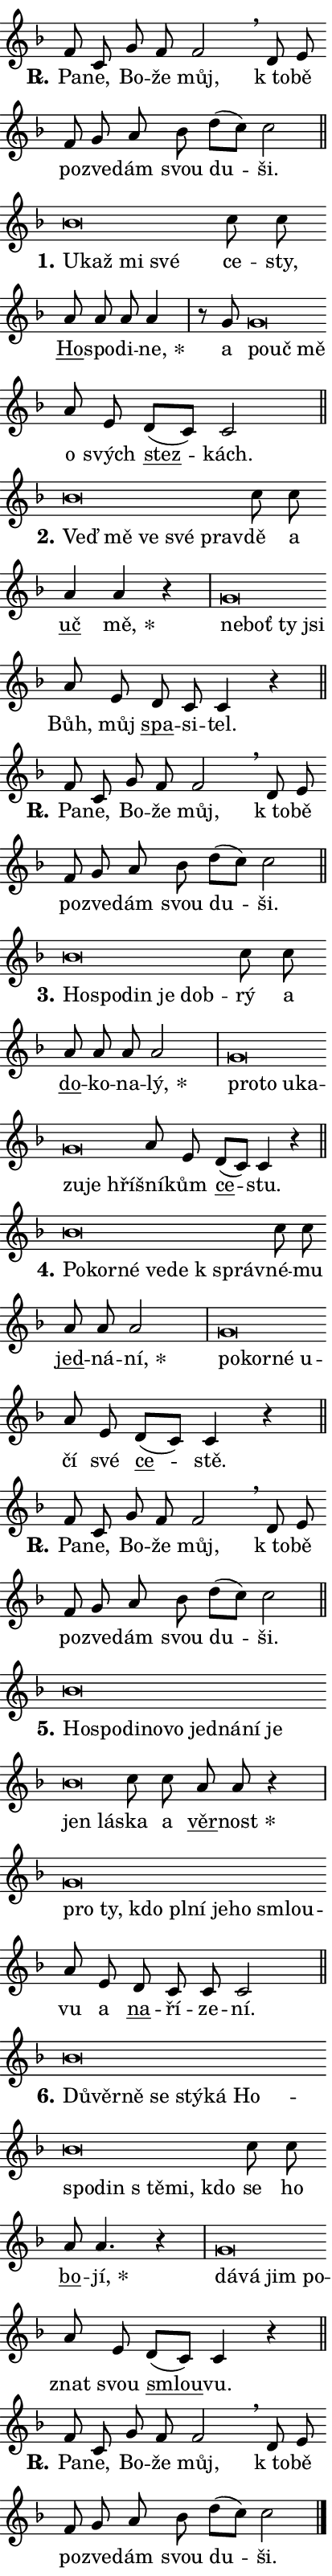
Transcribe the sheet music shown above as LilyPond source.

\version "2.24.0"
\header { tagline = "" }
\paper {
  indent = 0\cm
  top-margin = 0\cm
  right-margin = 0.13\cm % to fit lyric hyphens
  bottom-margin = 0\cm
  left-margin = 0\cm
  paper-width = 7\cm
  page-breaking = #ly:one-page-breaking
  system-system-spacing.basic-distance = #11
  score-system-spacing.basic-distance = #11
  ragged-last = ##f
}


%% Author: Thomas Morley
%% https://lists.gnu.org/archive/html/lilypond-user/2020-05/msg00002.html
#(define (line-position grob)
"Returns position of @var[grob} in current system:
   @code{'start}, if at first time-step
   @code{'end}, if at last time-step
   @code{'middle} otherwise
"
  (let* ((col (ly:item-get-column grob))
         (ln (ly:grob-object col 'left-neighbor))
         (rn (ly:grob-object col 'right-neighbor))
         (col-to-check-left (if (ly:grob? ln) ln col))
         (col-to-check-right (if (ly:grob? rn) rn col))
         (break-dir-left
           (and
             (ly:grob-property col-to-check-left 'non-musical #f)
             (ly:item-break-dir col-to-check-left)))
         (break-dir-right
           (and
             (ly:grob-property col-to-check-right 'non-musical #f)
             (ly:item-break-dir col-to-check-right))))
        (cond ((eqv? 1 break-dir-left) 'start)
              ((eqv? -1 break-dir-right) 'end)
              (else 'middle))))

#(define (tranparent-at-line-position vctor)
  (lambda (grob)
  "Relying on @code{line-position} select the relevant enry from @var{vctor}.
Used to determine transparency,"
    (case (line-position grob)
      ((end) (not (vector-ref vctor 0)))
      ((middle) (not (vector-ref vctor 1)))
      ((start) (not (vector-ref vctor 2))))))

noteHeadBreakVisibility =
#(define-music-function (break-visibility)(vector?)
"Makes @code{NoteHead}s transparent relying on @var{break-visibility}"
#{
  \override NoteHead.transparent =
    #(tranparent-at-line-position break-visibility)
#})

#(define delete-ledgers-for-transparent-note-heads
  (lambda (grob)
    "Reads whether a @code{NoteHead} is transparent.
If so this @code{NoteHead} is removed from @code{'note-heads} from
@var{grob}, which is supposed to be @code{LedgerLineSpanner}.
As a result ledgers are not printed for this @code{NoteHead}"
    (let* ((nhds-array (ly:grob-object grob 'note-heads))
           (nhds-list
             (if (ly:grob-array? nhds-array)
                 (ly:grob-array->list nhds-array)
                 '()))
           ;; Relies on the transparent-property being done before
           ;; Staff.LedgerLineSpanner.after-line-breaking is executed.
           ;; This is fragile ...
           (to-keep
             (remove
               (lambda (nhd)
                 (ly:grob-property nhd 'transparent #f))
               nhds-list)))
      ;; TODO find a better method to iterate over grob-arrays, similiar
      ;; to filter/remove etc for lists
      ;; For now rebuilt from scratch
      (set! (ly:grob-object grob 'note-heads)  '())
      (for-each
        (lambda (nhd)
          (ly:pointer-group-interface::add-grob grob 'note-heads nhd))
        to-keep))))

squashNotes = {
  \override NoteHead.X-extent = #'(-0.2 . 0.2)
  \override NoteHead.Y-extent = #'(-0.75 . 0)
  \override NoteHead.stencil =
    #(lambda (grob)
       (let ((pos (ly:grob-property grob 'staff-position)))
         (begin
           (if (< pos -7) (display "ERROR: Lower brevis then expected\n") (display ""))
           (if (<= pos -6) ly:text-interface::print ly:note-head::print))))
}
unSquashNotes = {
  \revert NoteHead.X-extent
  \revert NoteHead.Y-extent
  \revert NoteHead.stencil
}

hideNotes = \noteHeadBreakVisibility #begin-of-line-visible
unHideNotes = \noteHeadBreakVisibility #all-visible

% work-around for resetting accidentals
% https://lilypond.org/doc/v2.23/Documentation/notation/displaying-rhythms#unmetered-music
cadenzaMeasure = {
  \cadenzaOff
  \partial 1024 s1024
  \cadenzaOn
}

#(define-markup-command (accent layout props text) (markup?)
  "Underline accented syllable"
  (interpret-markup layout props
    #{\markup \override #'(offset . 4.3) \underline { #text }#}))

responsum = \markup \concat {
  "R" \hspace #-1.05 \path #0.1 #'((moveto 0 0.07) (lineto 0.9 0.8)) \hspace #0.05 "."
}

spaceSize = #0.6828661417322834 % exact space size for TeX Gyre Schola

\layout {
  \context {
    \Staff
    \remove "Time_signature_engraver"
    \override LedgerLineSpanner.after-line-breaking = #delete-ledgers-for-transparent-note-heads
  }
  \context {
    \Lyrics {
      \override LyricSpace.minimum-distance = \spaceSize
      \override LyricText.font-name = #"TeX Gyre Schola"
      \override LyricText.font-size = 1
      \override StanzaNumber.font-name = #"TeX Gyre Schola Bold"
      \override StanzaNumber.font-size = 1
    }
  }
  \context {
    \Score 
    \override NoteHead.text =
      #(lambda (grob) 
        (let ((pos (ly:grob-property grob 'staff-position)))
          #{\markup {
            \combine
              \halign #-0.55 \raise #(if (= pos -6) 0 0.5) \override #'(thickness . 2) \draw-line #'(3.2 . 0)
              \musicglyph "noteheads.sM1"
          }#}))
  }
}

% magnetic-lyrics.ily
%
%   written by
%     Jean Abou Samra <jean@abou-samra.fr>
%     Werner Lemberg <wl@gnu.org>
%
%   adapted by
%     Jiri Hon <jiri.hon@gmail.com>
%
% Version 2022-Apr-15

% https://www.mail-archive.com/lilypond-user@gnu.org/msg149350.html

#(define (Left_hyphen_pointer_engraver context)
   "Collect syllable-hyphen-syllable occurrences in lyrics and store
them in properties.  This engraver only looks to the left.  For
example, if the lyrics input is @code{foo -- bar}, it does the
following.

@itemize @bullet
@item
Set the @code{text} property of the @code{LyricHyphen} grob between
@q{foo} and @q{bar} to @code{foo}.

@item
Set the @code{left-hyphen} property of the @code{LyricText} grob with
text @q{foo} to the @code{LyricHyphen} grob between @q{foo} and
@q{bar}.
@end itemize

Use this auxiliary engraver in combination with the
@code{lyric-@/text::@/apply-@/magnetic-@/offset!} hook."
   (let ((hyphen #f)
         (text #f))
     (make-engraver
      (acknowledgers
       ((lyric-syllable-interface engraver grob source-engraver)
        (set! text grob)))
      (end-acknowledgers
       ((lyric-hyphen-interface engraver grob source-engraver)
        ;(when (not (grob::has-interface grob 'lyric-space-interface))
          (set! hyphen grob)));)
      ((stop-translation-timestep engraver)
       (when (and text hyphen)
         (ly:grob-set-object! text 'left-hyphen hyphen))
       (set! text #f)
       (set! hyphen #f)))))

#(define (lyric-text::apply-magnetic-offset! grob)
   "If the space between two syllables is less than the value in
property @code{LyricText@/.details@/.squash-threshold}, move the right
syllable to the left so that it gets concatenated with the left
syllable.

Use this function as a hook for
@code{LyricText@/.after-@/line-@/breaking} if the
@code{Left_@/hyphen_@/pointer_@/engraver} is active."
   (let ((hyphen (ly:grob-object grob 'left-hyphen #f)))
     (when hyphen
       (let ((left-text (ly:spanner-bound hyphen LEFT)))
         (when (grob::has-interface left-text 'lyric-syllable-interface)
           (let* ((common (ly:grob-common-refpoint grob left-text X))
                  (this-x-ext (ly:grob-extent grob common X))
                  (left-x-ext
                   (begin
                     ;; Trigger magnetism for left-text.
                     (ly:grob-property left-text 'after-line-breaking)
                     (ly:grob-extent left-text common X)))
                  ;; `delta` is the gap width between two syllables.
                  (delta (- (interval-start this-x-ext)
                            (interval-end left-x-ext)))
                  (details (ly:grob-property grob 'details))
                  (threshold (assoc-get 'squash-threshold details 0.2)))
             (when (< delta threshold)
               (let* (;; We have to manipulate the input text so that
                      ;; ligatures crossing syllable boundaries are not
                      ;; disabled.  For languages based on the Latin
                      ;; script this is essentially a beautification.
                      ;; However, for non-Western scripts it can be a
                      ;; necessity.
                      (lt (ly:grob-property left-text 'text))
                      (rt (ly:grob-property grob 'text))
                      (is-space (grob::has-interface hyphen 'lyric-space-interface))
                      (space (if is-space " " ""))
                      (extra-delta (if is-space spaceSize 0))
                      ;; Append new syllable.
                      (ltrt-space (if (and (string? lt) (string? rt))
                                (string-append lt space rt)
                                (make-concat-markup (list lt space rt))))
                      ;; Right-align `ltrt` to the right side.
                      (ltrt-space-markup (grob-interpret-markup
                               grob
                               (make-translate-markup
                                (cons (interval-length this-x-ext) 0)
                                (make-right-align-markup ltrt-space)))))
                 (begin
                   ;; Don't print `left-text`.
                   (ly:grob-set-property! left-text 'stencil #f)
                   ;; Set text and stencil (which holds all collected
                   ;; syllables so far) and shift it to the left.
                   (ly:grob-set-property! grob 'text ltrt-space)
                   (ly:grob-set-property! grob 'stencil ltrt-space-markup)
                   (ly:grob-translate-axis! grob (- (- delta extra-delta)) X))))))))))


#(define (lyric-hyphen::displace-bounds-first grob)
   ;; Make very sure this callback isn't triggered too early.
   (let ((left (ly:spanner-bound grob LEFT))
         (right (ly:spanner-bound grob RIGHT)))
     (ly:grob-property left 'after-line-breaking)
     (ly:grob-property right 'after-line-breaking)
     (ly:lyric-hyphen::print grob)))

squashThreshold = #0.4

\layout {
  \context {
    \Lyrics
    \consists #Left_hyphen_pointer_engraver
    \override LyricText.after-line-breaking =
      #lyric-text::apply-magnetic-offset!
    \override LyricHyphen.stencil = #lyric-hyphen::displace-bounds-first
    \override LyricText.details.squash-threshold = \squashThreshold
    \override LyricHyphen.minimum-distance = 0
    \override LyricHyphen.minimum-length = \squashThreshold
  }
}

squashText = \override LyricText.details.squash-threshold = 9999
unSquashText = \override LyricText.details.squash-threshold = \squashThreshold

leftText = \override LyricText.self-alignment-X = #LEFT
unLeftText = \revert LyricText.self-alignment-X

starOffset = #(lambda (grob) 
                (let ((x_offset (ly:self-alignment-interface::aligned-on-x-parent grob)))
                  (if (= x_offset 0) 0 (+ x_offset 1.2))))

star = #(define-music-function (syllable)(string?)
"Append star separator at the end of a syllable"
#{
  \once \override LyricText.X-offset = #starOffset
  \lyricmode { \markup {
    #syllable
    \override #'((font-name . "TeX Gyre Schola Bold")) \hspace #0.2 \lower #0.65 \larger "*"
  } }
#})

starAccent = #(define-music-function (syllable)(string?)
"Append star separator at the end of a syllable and make accent"
#{
  \once \override LyricText.X-offset = #starOffset
  \lyricmode { \markup {
    \accent #syllable
    \override #'((font-name . "TeX Gyre Schola Bold")) \hspace #0.2 \lower #0.65 \larger "*"
  } }
#})

breath = #(define-music-function (syllable)(string?)
"Append breathing indicator at the end of a syllable"
#{
  \lyricmode { \markup { #syllable "+" } }
#})

optionalBreath = #(define-music-function (syllable)(string?)
"Append optional breathing indicator at the end of a syllable"
#{
  \lyricmode { \markup { #syllable "(+)" } }
#})


\score {
    <<
        \new Voice = "melody" { \cadenzaOn \key f \major \relative { f'8 c g' f f2 \breathe d8 e \bar "" f g a bes \bar "" d[( c)] c2 \cadenzaMeasure \bar "||" \break } }
        \new Lyrics \lyricsto "melody" { \lyricmode { \set stanza = \responsum
Pa -- ne, Bo -- že můj, "k to" -- bě po -- zve -- dám svou du -- ši. } }
    >>
    \layout {}
}

\score {
    <<
        \new Voice = "melody" { \cadenzaOn \key f \major \relative { \squashNotes bes'\breve*1/16 \hideNotes \breve*1/16 \bar "" \breve*1/16 \breve*1/16 \bar "" \unHideNotes \unSquashNotes c8 c \bar "" a a a a4 \cadenzaMeasure \bar "|" r8 g \squashNotes g\breve*1/16 \hideNotes \breve*1/16 \breve*1/16 \bar "" \unHideNotes \unSquashNotes a8 e \bar "" d[( c)] c2 \cadenzaMeasure \bar "||" \break } }
        \new Lyrics \lyricsto "melody" { \lyricmode { \set stanza = "1."
\leftText U -- \squashText kaž mi své \unLeftText \unSquashText ce -- sty, \markup \accent Ho -- spo -- di -- \star ne, a \leftText po -- \squashText uč mě \unLeftText \unSquashText o svých \markup \accent stez -- kách. } }
    >>
    \layout {}
}

\score {
    <<
        \new Voice = "melody" { \cadenzaOn \key f \major \relative { \squashNotes bes'\breve*1/16 \hideNotes \breve*1/16 \bar "" \breve*1/16 \bar "" \breve*1/16 \breve*1/16 \bar "" \unHideNotes \unSquashNotes c8 c \bar "" a4 a r \cadenzaMeasure \bar "|" \squashNotes g\breve*1/16 \hideNotes \breve*1/16 \bar "" \breve*1/16 \breve*1/16 \bar "" \unHideNotes \unSquashNotes a8 e \bar "" d c c4 r \cadenzaMeasure \bar "||" \break } }
        \new Lyrics \lyricsto "melody" { \lyricmode { \set stanza = "2."
\leftText Veď \squashText mě ve své prav -- \unLeftText \unSquashText dě a \markup \accent uč \star mě, \leftText ne -- \squashText boť ty jsi \unLeftText \unSquashText Bůh, můj \markup \accent spa -- si -- tel. } }
    >>
    \layout {}
}

\score {
    <<
        \new Voice = "melody" { \cadenzaOn \key f \major \relative { f'8 c g' f f2 \breathe d8 e \bar "" f g a bes \bar "" d[( c)] c2 \cadenzaMeasure \bar "||" \break } }
        \new Lyrics \lyricsto "melody" { \lyricmode { \set stanza = \responsum
Pa -- ne, Bo -- že můj, "k to" -- bě po -- zve -- dám svou du -- ši. } }
    >>
    \layout {}
}

\score {
    <<
        \new Voice = "melody" { \cadenzaOn \key f \major \relative { \squashNotes bes'\breve*1/16 \hideNotes \breve*1/16 \bar "" \breve*1/16 \bar "" \breve*1/16 \breve*1/16 \bar "" \unHideNotes \unSquashNotes c8 c \bar "" a a a a2 \cadenzaMeasure \bar "|" \squashNotes g\breve*1/16 \hideNotes \breve*1/16 \bar "" \breve*1/16 \bar "" \breve*1/16 \bar "" \breve*1/16 \bar "" \breve*1/16 \breve*1/16 \bar "" \unHideNotes \unSquashNotes a8 e \bar "" d[( c)] c4 r \cadenzaMeasure \bar "||" \break } }
        \new Lyrics \lyricsto "melody" { \lyricmode { \set stanza = "3."
\leftText Ho -- \squashText spo -- din je dob -- \unLeftText \unSquashText rý a \markup \accent do -- ko -- na -- \star lý, \leftText pro -- \squashText to u -- ka -- zu -- je hří -- \unLeftText \unSquashText šní -- kům \markup \accent ce -- stu. } }
    >>
    \layout {}
}

\score {
    <<
        \new Voice = "melody" { \cadenzaOn \key f \major \relative { \squashNotes bes'\breve*1/16 \hideNotes \breve*1/16 \bar "" \breve*1/16 \bar "" \breve*1/16 \bar "" \breve*1/16 \breve*1/16 \bar "" \unHideNotes \unSquashNotes c8 c \bar "" a a a2 \cadenzaMeasure \bar "|" \squashNotes g\breve*1/16 \hideNotes \breve*1/16 \bar "" \breve*1/16 \breve*1/16 \bar "" \unHideNotes \unSquashNotes a8 e \bar "" d[( c)] c4 r \cadenzaMeasure \bar "||" \break } }
        \new Lyrics \lyricsto "melody" { \lyricmode { \set stanza = "4."
\leftText Po -- \squashText kor -- né ve -- de "k správ" -- \unLeftText \unSquashText né -- mu \markup \accent jed -- ná -- \star ní, \leftText po -- \squashText kor -- né u -- \unLeftText \unSquashText čí své \markup \accent ce -- stě. } }
    >>
    \layout {}
}

\score {
    <<
        \new Voice = "melody" { \cadenzaOn \key f \major \relative { f'8 c g' f f2 \breathe d8 e \bar "" f g a bes \bar "" d[( c)] c2 \cadenzaMeasure \bar "||" \break } }
        \new Lyrics \lyricsto "melody" { \lyricmode { \set stanza = \responsum
Pa -- ne, Bo -- že můj, "k to" -- bě po -- zve -- dám svou du -- ši. } }
    >>
    \layout {}
}

\score {
    <<
        \new Voice = "melody" { \cadenzaOn \key f \major \relative { \squashNotes bes'\breve*1/16 \hideNotes \breve*1/16 \bar "" \breve*1/16 \bar "" \breve*1/16 \bar "" \breve*1/16 \bar "" \breve*1/16 \bar "" \breve*1/16 \bar "" \breve*1/16 \bar "" \breve*1/16 \bar "" \breve*1/16 \breve*1/16 \bar "" \unHideNotes \unSquashNotes c8 c \bar "" a a r4 \cadenzaMeasure \bar "|" \squashNotes g\breve*1/16 \hideNotes \breve*1/16 \bar "" \breve*1/16 \bar "" \breve*1/16 \bar "" \breve*1/16 \bar "" \breve*1/16 \bar "" \breve*1/16 \breve*1/16 \bar "" \unHideNotes \unSquashNotes a8 e \bar "" d c c c2 \cadenzaMeasure \bar "||" \break } }
        \new Lyrics \lyricsto "melody" { \lyricmode { \set stanza = "5."
\leftText Ho -- \squashText spo -- di -- no -- vo jed -- ná -- ní je jen lá -- \unLeftText \unSquashText ska a \markup \accent věr -- \star nost \leftText pro \squashText ty, kdo pl -- ní je -- ho smlou -- \unLeftText \unSquashText vu a \markup \accent na -- ří -- ze -- ní. } }
    >>
    \layout {}
}

\score {
    <<
        \new Voice = "melody" { \cadenzaOn \key f \major \relative { \squashNotes bes'\breve*1/16 \hideNotes \breve*1/16 \bar "" \breve*1/16 \bar "" \breve*1/16 \bar "" \breve*1/16 \bar "" \breve*1/16 \bar "" \breve*1/16 \bar "" \breve*1/16 \bar "" \breve*1/16 \bar "" \breve*1/16 \bar "" \breve*1/16 \breve*1/16 \bar "" \unHideNotes \unSquashNotes c8 c \bar "" a a4. r4 \cadenzaMeasure \bar "|" \squashNotes g\breve*1/16 \hideNotes \breve*1/16 \bar "" \breve*1/16 \breve*1/16 \bar "" \unHideNotes \unSquashNotes a8 e \bar "" d[( c)] c4 r \cadenzaMeasure \bar "||" \break } }
        \new Lyrics \lyricsto "melody" { \lyricmode { \set stanza = "6."
\leftText Dů -- \squashText věr -- ně se stý -- ká Ho -- spo -- din "s tě" -- mi, kdo \unLeftText \unSquashText se ho \markup \accent bo -- \star jí, \leftText dá -- \squashText vá jim po -- \unLeftText \unSquashText znat svou \markup \accent smlou -- vu. } }
    >>
    \layout {}
}

\score {
    <<
        \new Voice = "melody" { \cadenzaOn \key f \major \relative { f'8 c g' f f2 \breathe d8 e \bar "" f g a bes \bar "" d[( c)] c2 \cadenzaMeasure \bar "||" \break } \bar "|." }
        \new Lyrics \lyricsto "melody" { \lyricmode { \set stanza = \responsum
Pa -- ne, Bo -- že můj, "k to" -- bě po -- zve -- dám svou du -- ši. } }
    >>
    \layout {}
}
